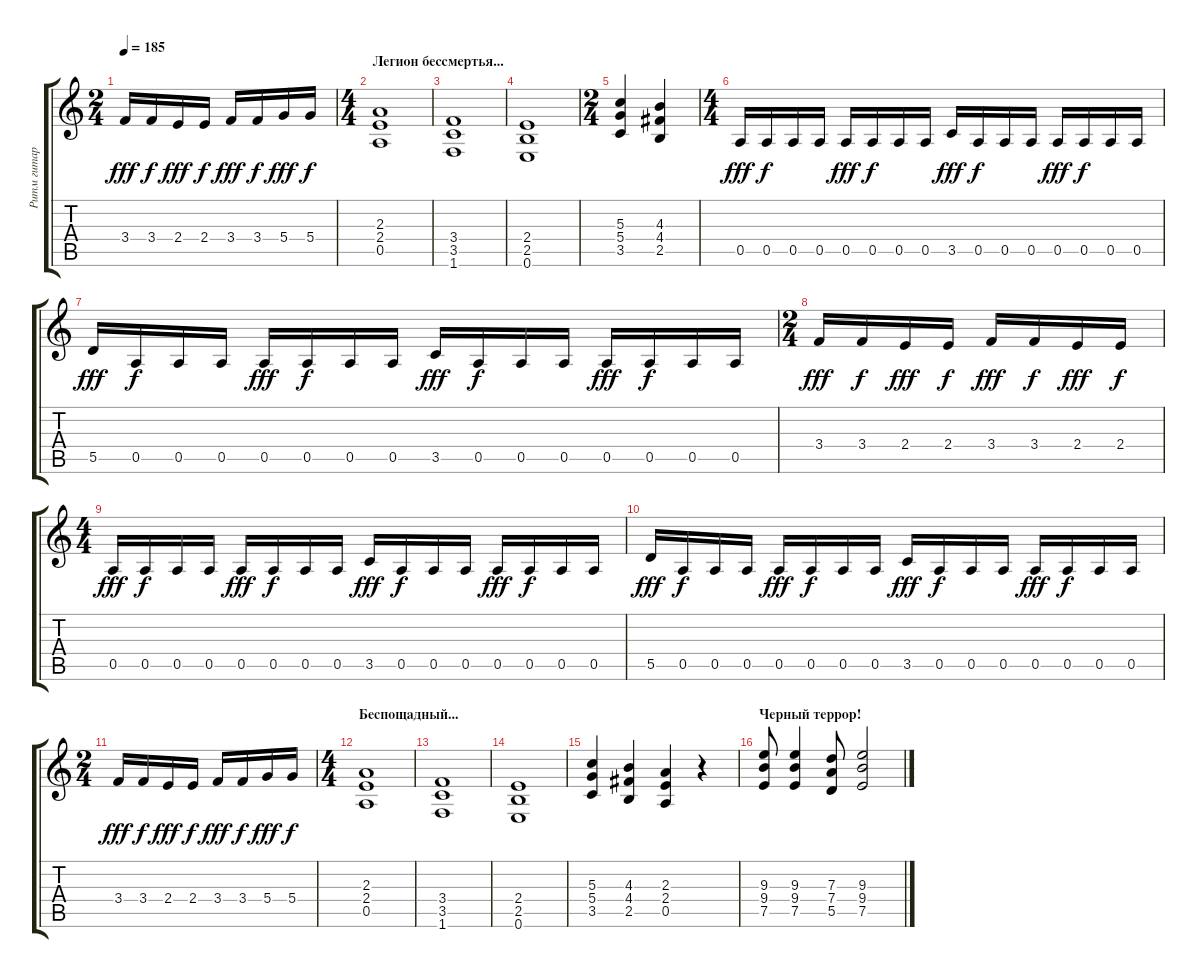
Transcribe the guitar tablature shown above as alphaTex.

\track ("Ритм гитара" "Ритм гитар") {instrument distortionguitar}
\staff {score tabs}
\tuning (E4 B3 G3 D3 A2 E2) {hide}
\ts (2 4)
\tempo 185
\clef g2
\ks c
3.4.16{dy fff} 3.4.16{dy f} 2.4.16{dy fff} 2.4.16{dy f} 3.4.16{dy fff} 3.4.16{dy f} 5.4.16{dy fff} 5.4.16{dy f} |
\ts (4 4)
\section ("" "Легион бессмертья...")
(2.3 2.4 0.5).1 |
(3.4 3.5 1.6).1 |
(2.4 2.5 0.6).1 |
\ts (2 4)
(5.3 5.4 3.5).4 (4.3 4.4 2.5).4 |
\ts (4 4)
0.5.16{dy fff} 0.5.16{dy f} 0.5.16 0.5.16 0.5.16{dy fff} 0.5.16{dy f} 0.5.16 0.5.16 3.5.16{dy fff} 0.5.16{dy f} 0.5.16 0.5.16 0.5.16{dy fff} 0.5.16{dy f} 0.5.16 0.5.16 |
5.5.16{dy fff} 0.5.16{dy f} 0.5.16 0.5.16 0.5.16{dy fff} 0.5.16{dy f} 0.5.16 0.5.16 3.5.16{dy fff} 0.5.16{dy f} 0.5.16 0.5.16 0.5.16{dy fff} 0.5.16{dy f} 0.5.16 0.5.16 |
\ts (2 4)
3.4.16{dy fff} 3.4.16{dy f} 2.4.16{dy fff} 2.4.16{dy f} 3.4.16{dy fff} 3.4.16{dy f} 2.4.16{dy fff} 2.4.16{dy f} |
\ts (4 4)
0.5.16{dy fff} 0.5.16{dy f} 0.5.16 0.5.16 0.5.16{dy fff} 0.5.16{dy f} 0.5.16 0.5.16 3.5.16{dy fff} 0.5.16{dy f} 0.5.16 0.5.16 0.5.16{dy fff} 0.5.16{dy f} 0.5.16 0.5.16 |
5.5.16{dy fff} 0.5.16{dy f} 0.5.16 0.5.16 0.5.16{dy fff} 0.5.16{dy f} 0.5.16 0.5.16 3.5.16{dy fff} 0.5.16{dy f} 0.5.16 0.5.16 0.5.16{dy fff} 0.5.16{dy f} 0.5.16 0.5.16 |
\ts (2 4)
3.4.16{dy fff} 3.4.16{dy f} 2.4.16{dy fff} 2.4.16{dy f} 3.4.16{dy fff} 3.4.16{dy f} 5.4.16{dy fff} 5.4.16{dy f} |
\ts (4 4)
\section ("" "Беспощадный...")
(2.3 2.4 0.5).1 |
(3.4 3.5 1.6).1 |
(2.4 2.5 0.6).1 |
(5.3 5.4 3.5).4 (4.3 4.4 2.5).4 (2.3 2.4 0.5).4 r.4 |
\section ("" "Черный террор!")
(9.3 9.4 7.5).8 (9.3 9.4 7.5).4 (7.3 7.4 5.5).8 (9.3 9.4 7.5).2
